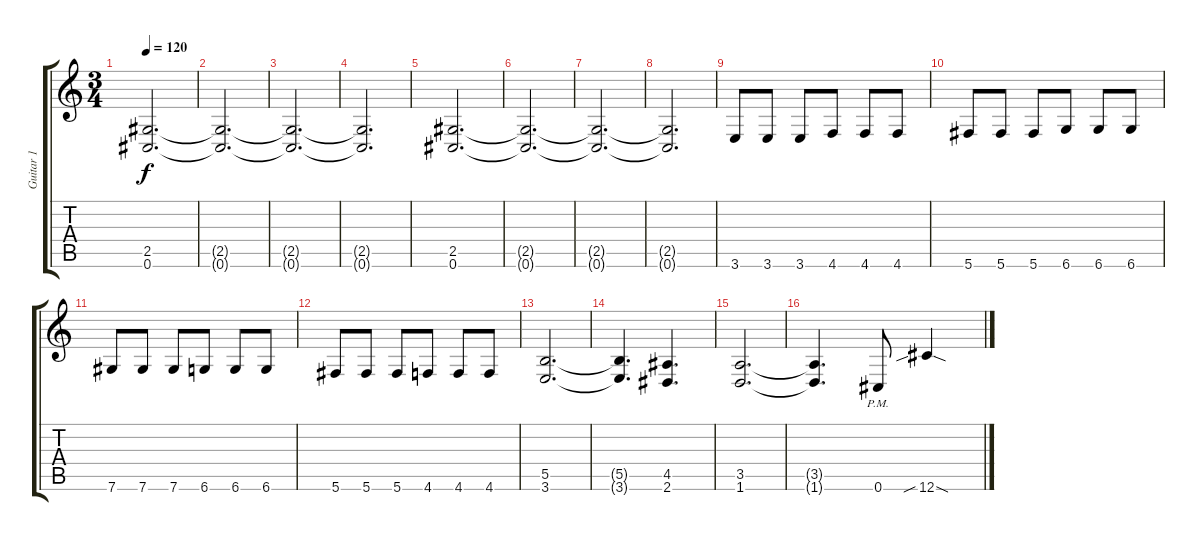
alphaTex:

\track ("Guitar 1" "Guitar 1") {instrument distortionguitar}
\staff {score tabs}
\tuning (Db4 Ab3 E3 B2 Gb2 Db2) {hide}
\ts (3 4)
\tempo 120
\clef g2
\ks c
(2.5 0.6).2{d dy f} |
(2.5{t} 0.6{t}).2{d} |
(2.5{t} 0.6{t}).2{d} |
(2.5{t} 0.6{t}).2{d} |
(2.5 0.6).2{d} |
(2.5{t} 0.6{t}).2{d} |
(2.5{t} 0.6{t}).2{d} |
(2.5{t} 0.6{t}).2{d} |
3.6.8 3.6.8 3.6.8 4.6.8 4.6.8 4.6.8 |
5.6.8 5.6.8 5.6.8 6.6.8 6.6.8 6.6.8 |
7.6.8 7.6.8 7.6.8 6.6.8 6.6.8 6.6.8 |
5.6.8 5.6.8 5.6.8 4.6.8 4.6.8 4.6.8 |
(5.5 3.6).2{d} |
(5.5{t} 3.6{t}).4{d} (4.5 2.6).4{d} |
(3.5 1.6).2{d} |
(3.5{t} 1.6{t}).4{d} 0.6{pm}.8 12.6{sib sod}.4
